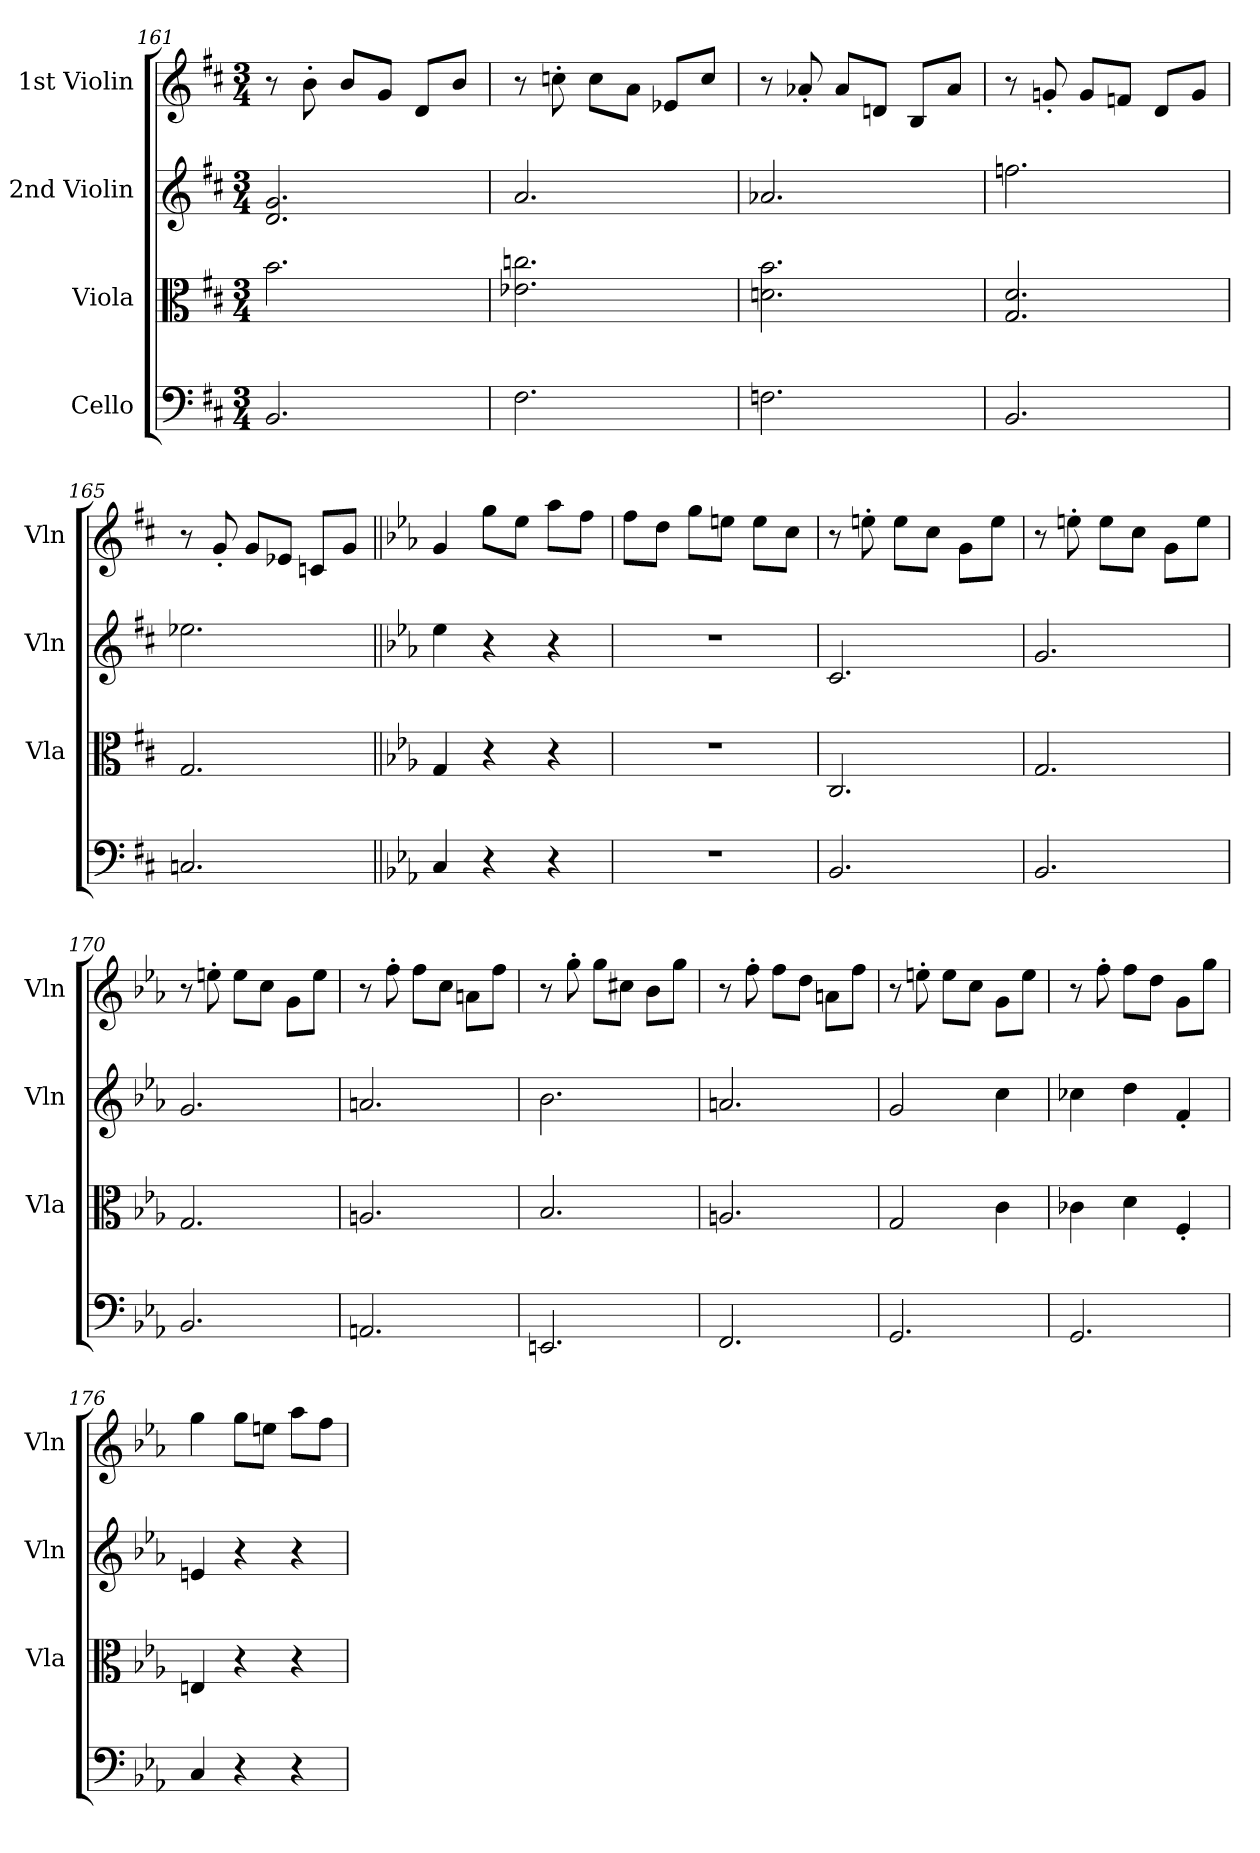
**kern	**kern	**kern	**kern
*part4	*part3	*part2	*part1
*staff4	*staff3	*staff2	*staff1
*I"Cello	*I"Viola	*I"2nd Violin	*I"1st Violin
*	*I'Vla	*I'Vln	*I'Vln
*clefF4	*clefC3	*clefG2	*clefG2
*k[f#c#]	*k[f#c#]	*k[f#c#]	*k[f#c#]
*M3/4	*M3/4	*M3/4	*M3/4
=161	=161	=161	=161
2.BB/	2.b\	2.d/ 2.g/	8r
.	.	.	8b'\
.	.	.	8b/L
.	.	.	8g/J
.	.	.	8d/L
.	.	.	8b/J
=162	=162	=162	=162
2.F#\	2.e-X\ 2.ccn\	2.a/	8r
.	.	.	8ccn'\
.	.	.	8cc\L
.	.	.	8a\J
.	.	.	8e-X/L
.	.	.	8cc/J
=163	=163	=163	=163
2.Fn\	2.dn\ 2.b\	2.a-X/	8r
.	.	.	8a-X'/
.	.	.	8a-/L
.	.	.	8dn/J
.	.	.	8B/L
.	.	.	8a-/J
=164	=164	=164	=164
2.BB/	2.G/ 2.d/	2.ffn\	8r
.	.	.	8gn'/
.	.	.	8g/L
.	.	.	8fn/J
.	.	.	8d/L
.	.	.	8g/J
=165	=165	=165	=165
2.Cn/	2.G/	2.ee-X\	8r
.	.	.	8g'/
.	.	.	8g/L
.	.	.	8e-X/J
.	.	.	8cn/L
.	.	.	8g/J
=166||	=166||	=166||	=166||
*k[b-e-a-]	*k[b-e-a-]	*k[b-e-a-]	*k[b-e-a-]
4C/	4G/	4ee-\	4g/
4r	4r	4r	8gg\L
.	.	.	8ee-\J
4r	4r	4r	8aa-\L
.	.	.	8ff\J
=167	=167	=167	=167
2.r	2.r	2.r	8ff\L
.	.	.	8dd\J
.	.	.	8gg\L
.	.	.	8een\J
.	.	.	8ee\L
.	.	.	8cc\J
=168	=168	=168	=168
2.BB-/	2.C/	2.c/	8r
.	.	.	8een'\
.	.	.	8ee\L
.	.	.	8cc\J
.	.	.	8g\L
.	.	.	8ee\J
=169	=169	=169	=169
2.BB-/	2.G/	2.g/	8r
.	.	.	8een'\
.	.	.	8ee\L
.	.	.	8cc\J
.	.	.	8g\L
.	.	.	8ee\J
=170	=170	=170	=170
2.BB-/	2.G/	2.g/	8r
.	.	.	8een'\
.	.	.	8ee\L
.	.	.	8cc\J
.	.	.	8g\L
.	.	.	8ee\J
=171	=171	=171	=171
2.AAn/	2.An/	2.an/	8r
.	.	.	8ff'\
.	.	.	8ff\L
.	.	.	8cc\J
.	.	.	8an\L
.	.	.	8ff\J
=172	=172	=172	=172
2.EEn/	2.B-/	2.b-\	8r
.	.	.	8gg'\
.	.	.	8gg\L
.	.	.	8cc#X\J
.	.	.	8b-\L
.	.	.	8gg\J
=173	=173	=173	=173
2.FF/	2.An/	2.an/	8r
.	.	.	8ff'\
.	.	.	8ff\L
.	.	.	8dd\J
.	.	.	8an\L
.	.	.	8ff\J
=174	=174	=174	=174
2.GG/	2G/	2g/	8r
.	.	.	8een'\
.	.	.	8ee\L
.	.	.	8cc\J
.	4c\	4cc\	8g\L
.	.	.	8ee\J
=175	=175	=175	=175
2.GG/	4c-X\	4cc-X\	8r
.	.	.	8ff'\
.	4d\	4dd\	8ff\L
.	.	.	8dd\J
.	4F'/	4f'/	8g\L
.	.	.	8gg\J
=176	=176	=176	=176
4C/	4En/	4en/	4gg\
4r	4r	4r	8gg\L
.	.	.	8een\J
4r	4r	4r	8aa-\L
.	.	.	8ff\J
=	=	=	=
*-	*-	*-	*-
